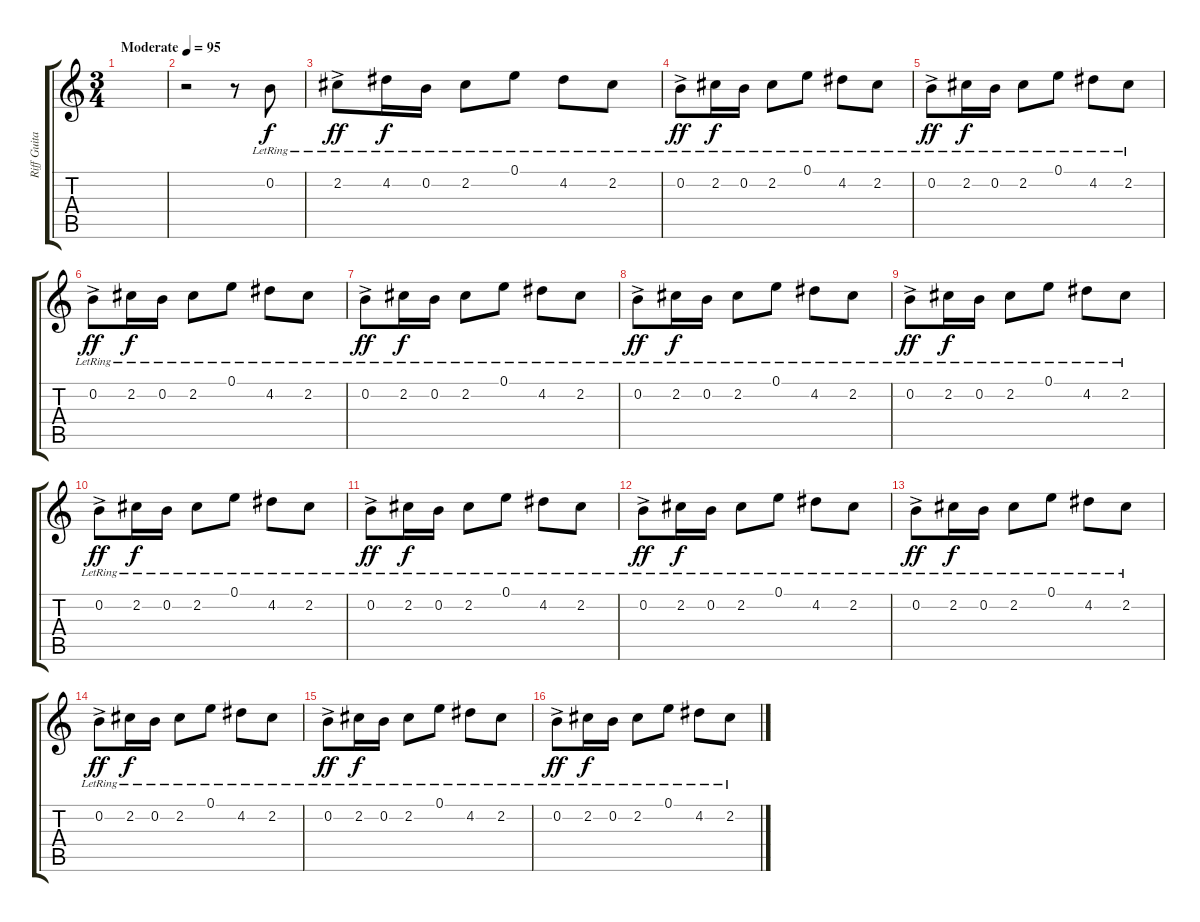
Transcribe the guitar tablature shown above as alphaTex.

\track ("Riff Guitar" "Riff Guita") {instrument distortionguitar}
\staff {score tabs}
\tuning (E4 B3 G3 D3 A2 E2) {hide}
\ts (3 4)
\tempo (95 "Moderate")
\clef g2
\ks c
|
r.2 r.8 0.2{lr}.8{volume 10} |
2.2{ac lr}.8{dy ff} 4.2{lr}.16{dy f} 0.2{lr}.16 2.2{lr}.8 0.1{lr}.8 4.2{lr}.8 2.2{lr}.8 |
0.2{ac lr}.8{dy ff} 2.2{lr}.16{dy f} 0.2{lr}.16 2.2{lr}.8 0.1{lr}.8 4.2{lr}.8 2.2{lr}.8 |
0.2{ac lr}.8{dy ff} 2.2{lr}.16{dy f} 0.2{lr}.16 2.2{lr}.8 0.1{lr}.8 4.2{lr}.8 2.2{lr}.8 |
0.2{ac lr}.8{dy ff} 2.2{lr}.16{dy f} 0.2{lr}.16 2.2{lr}.8 0.1{lr}.8 4.2{lr}.8 2.2{lr}.8 |
0.2{ac lr}.8{dy ff} 2.2{lr}.16{dy f} 0.2{lr}.16 2.2{lr}.8 0.1{lr}.8 4.2{lr}.8 2.2{lr}.8 |
0.2{ac lr}.8{dy ff} 2.2{lr}.16{dy f} 0.2{lr}.16 2.2{lr}.8 0.1{lr}.8 4.2{lr}.8 2.2{lr}.8 |
0.2{ac lr}.8{dy ff volume 13} 2.2{lr}.16{dy f} 0.2{lr}.16 2.2{lr}.8 0.1{lr}.8 4.2{lr}.8 2.2{lr}.8 |
0.2{ac lr}.8{dy ff} 2.2{lr}.16{dy f} 0.2{lr}.16 2.2{lr}.8 0.1{lr}.8 4.2{lr}.8 2.2{lr}.8 |
0.2{ac lr}.8{dy ff} 2.2{lr}.16{dy f} 0.2{lr}.16 2.2{lr}.8 0.1{lr}.8 4.2{lr}.8 2.2{lr}.8 |
0.2{ac lr}.8{dy ff} 2.2{lr}.16{dy f} 0.2{lr}.16 2.2{lr}.8 0.1{lr}.8 4.2{lr}.8 2.2{lr}.8 |
0.2{ac lr}.8{dy ff} 2.2{lr}.16{dy f} 0.2{lr}.16 2.2{lr}.8 0.1{lr}.8 4.2{lr}.8 2.2{lr}.8 |
0.2{ac lr}.8{dy ff} 2.2{lr}.16{dy f} 0.2{lr}.16 2.2{lr}.8 0.1{lr}.8 4.2{lr}.8 2.2{lr}.8 |
0.2{ac lr}.8{dy ff} 2.2{lr}.16{dy f} 0.2{lr}.16 2.2{lr}.8 0.1{lr}.8 4.2{lr}.8 2.2{lr}.8 |
0.2{ac lr}.8{dy ff} 2.2{lr}.16{dy f} 0.2{lr}.16 2.2{lr}.8 0.1{lr}.8 4.2{lr}.8 2.2{lr}.8
